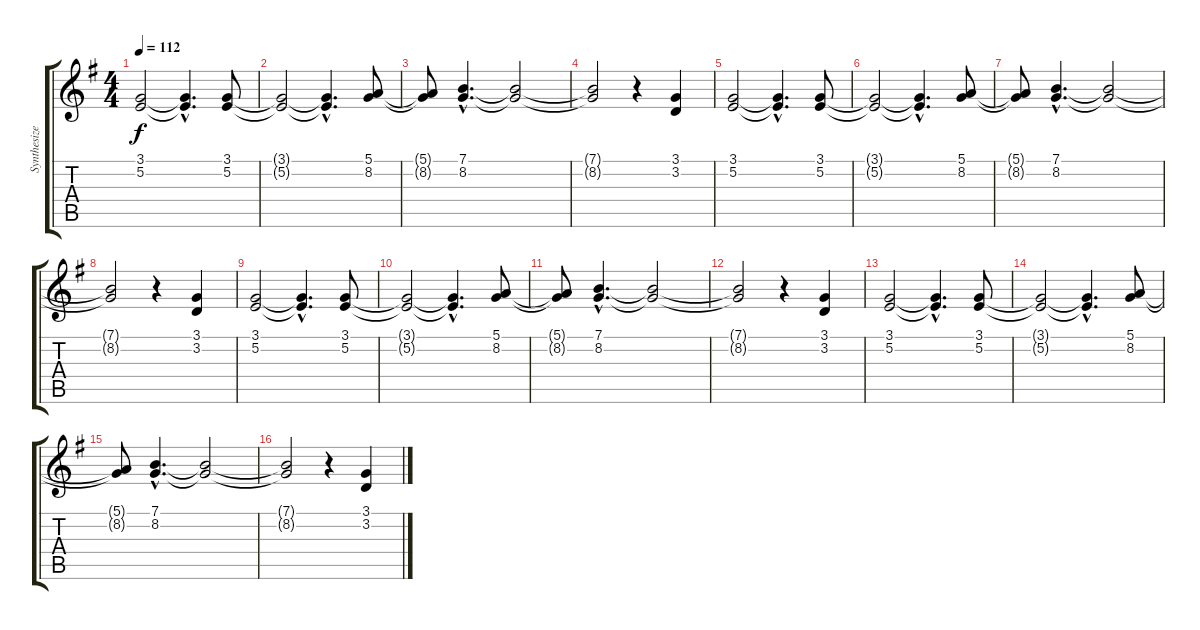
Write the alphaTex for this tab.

\track ("Synthesizer" "Synthesize") {instrument pad3polysynth}
\staff {score tabs}
\tuning (E4 B3 G3 D3 A2 E2) {hide}
\ts (4 4)
\tempo 112
\clef g2
\ks g
(3.1 5.2).2{dy f} (3.1{hac t} 5.2{hac t}).4{d} (3.1 5.2).8 |
(3.1{t} 5.2{t}).2 (3.1{hac t} 5.2{hac t}).4{d} (5.1 8.2).8 |
(5.1{t} 8.2{t}).8 (7.1{hac} 8.2{hac}).4{d} (7.1{t} 8.2{t}).2 |
(7.1{t} 8.2{t}).2 r.4 (3.1 3.2).4 |
(3.1 5.2).2 (3.1{hac t} 5.2{hac t}).4{d} (3.1 5.2).8 |
(3.1{t} 5.2{t}).2 (3.1{hac t} 5.2{hac t}).4{d} (5.1 8.2).8 |
(5.1{t} 8.2{t}).8 (7.1{hac} 8.2{hac}).4{d} (7.1{t} 8.2{t}).2 |
(7.1{t} 8.2{t}).2 r.4 (3.1 3.2).4 |
(3.1 5.2).2 (3.1{hac t} 5.2{hac t}).4{d} (3.1 5.2).8 |
(3.1{t} 5.2{t}).2 (3.1{hac t} 5.2{hac t}).4{d} (5.1 8.2).8 |
(5.1{t} 8.2{t}).8 (7.1{hac} 8.2{hac}).4{d} (7.1{t} 8.2{t}).2 |
(7.1{t} 8.2{t}).2 r.4 (3.1 3.2).4 |
(3.1 5.2).2 (3.1{hac t} 5.2{hac t}).4{d} (3.1 5.2).8 |
(3.1{t} 5.2{t}).2 (3.1{hac t} 5.2{hac t}).4{d} (5.1 8.2).8 |
(5.1{t} 8.2{t}).8 (7.1{hac} 8.2{hac}).4{d} (7.1{t} 8.2{t}).2 |
(7.1{t} 8.2{t}).2 r.4 (3.1 3.2).4
